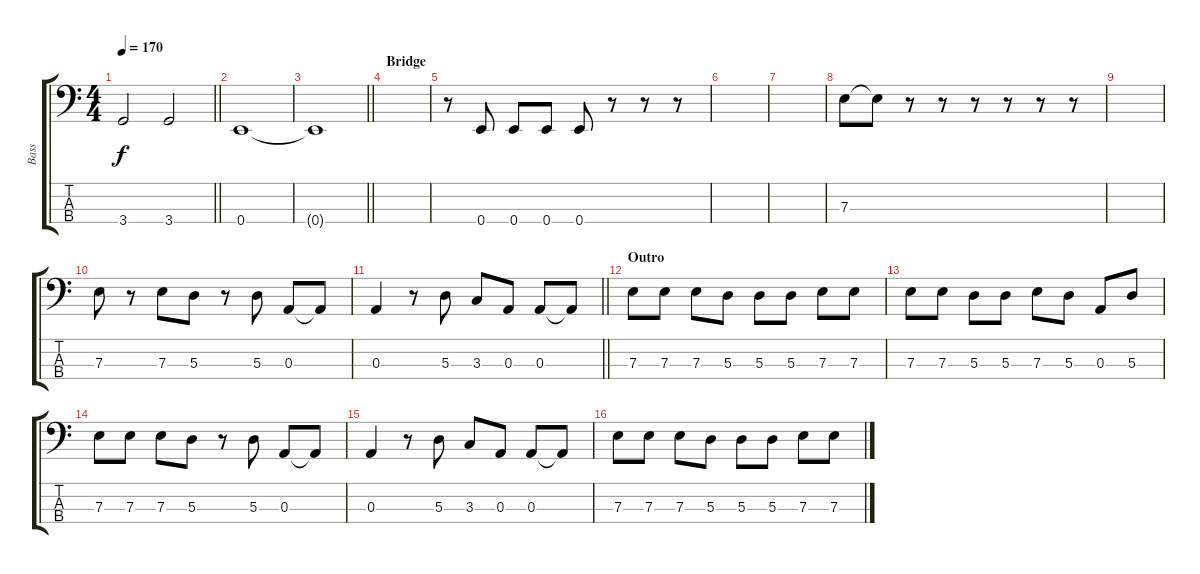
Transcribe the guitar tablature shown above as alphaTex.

\track ("Bass" "Bass") {instrument electricbassfinger}
\staff {score tabs}
\tuning (G2 D2 A1 E1) {hide}
\ts (4 4)
\tempo 170
\clef f4
\barLineRight lightlight
\ks c
3.4.2{dy f} 3.4.2 |
0.4.1 |
\barLineRight lightlight
0.4{t}.1 |
\section ("" "Bridge")
|
r.8 0.4.8 0.4.8 0.4.8 0.4.8 r.8 r.8 r.8 |
|
|
7.3.8 7.3{t}.8 r.8 r.8 r.8 r.8 r.8 r.8 |
|
7.3.8 r.8 7.3.8 5.3.8 r.8 5.3.8 0.3.8 0.3{t}.8 |
\barLineRight lightlight
0.3.4 r.8 5.3.8 3.3.8 0.3.8 0.3.8 0.3{t}.8 |
\section ("" "Outro")
7.3.8 7.3.8 7.3.8 5.3.8 5.3.8 5.3.8 7.3.8 7.3.8 |
7.3.8 7.3.8 5.3.8 5.3.8 7.3.8 5.3.8 0.3.8 5.3.8 |
7.3.8 7.3.8 7.3.8 5.3.8 r.8 5.3.8 0.3.8 0.3{t}.8 |
0.3.4 r.8 5.3.8 3.3.8 0.3.8 0.3.8 0.3{t}.8 |
7.3.8 7.3.8 7.3.8 5.3.8 5.3.8 5.3.8 7.3.8 7.3.8
